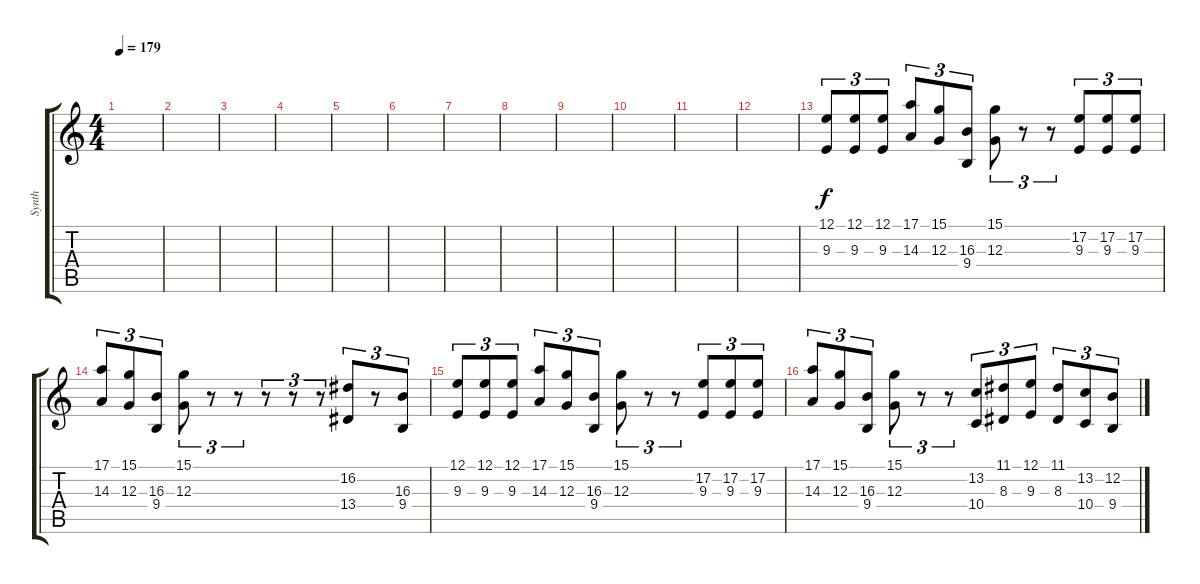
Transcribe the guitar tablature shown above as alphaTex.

\track ("Synth" "Synth") {instrument stringensemble1}
\staff {score tabs}
\tuning (E4 B3 G3 D3 A2 E2) {hide}
\ts (4 4)
\tempo 179
\clef g2
\ks c
|
|
|
|
|
|
|
|
|
|
|
|
(12.1 9.3).8{tu (3 2)} (12.1 9.3).8{tu (3 2)} (12.1 9.3).8{tu (3 2)} (17.1 14.3).8{tu (3 2)} (15.1 12.3).8{tu (3 2)} (16.3 9.4).8{tu (3 2)} (15.1 12.3).8{tu (3 2)} r.8{tu (3 2)} r.8{tu (3 2)} (17.2 9.3).8{tu (3 2)} (17.2 9.3).8{tu (3 2)} (17.2 9.3).8{tu (3 2)} |
(17.1 14.3).8{tu (3 2)} (15.1 12.3).8{tu (3 2)} (16.3 9.4).8{tu (3 2)} (15.1 12.3).8{tu (3 2)} r.8{tu (3 2)} r.8{tu (3 2)} r.8{tu (3 2)} r.8{tu (3 2)} r.8{tu (3 2)} (16.2 13.4).8{tu (3 2)} r.8{tu (3 2)} (16.3 9.4).8{tu (3 2)} |
(12.1 9.3).8{tu (3 2)} (12.1 9.3).8{tu (3 2)} (12.1 9.3).8{tu (3 2)} (17.1 14.3).8{tu (3 2)} (15.1 12.3).8{tu (3 2)} (16.3 9.4).8{tu (3 2)} (15.1 12.3).8{tu (3 2)} r.8{tu (3 2)} r.8{tu (3 2)} (17.2 9.3).8{tu (3 2)} (17.2 9.3).8{tu (3 2)} (17.2 9.3).8{tu (3 2)} |
(17.1 14.3).8{tu (3 2)} (15.1 12.3).8{tu (3 2)} (16.3 9.4).8{tu (3 2)} (15.1 12.3).8{tu (3 2)} r.8{tu (3 2)} r.8{tu (3 2)} (13.2 10.4).8{tu (3 2)} (11.1 8.3).8{tu (3 2)} (12.1 9.3).8{tu (3 2)} (11.1 8.3).8{tu (3 2)} (13.2 10.4).8{tu (3 2)} (12.2 9.4).8{tu (3 2)}
